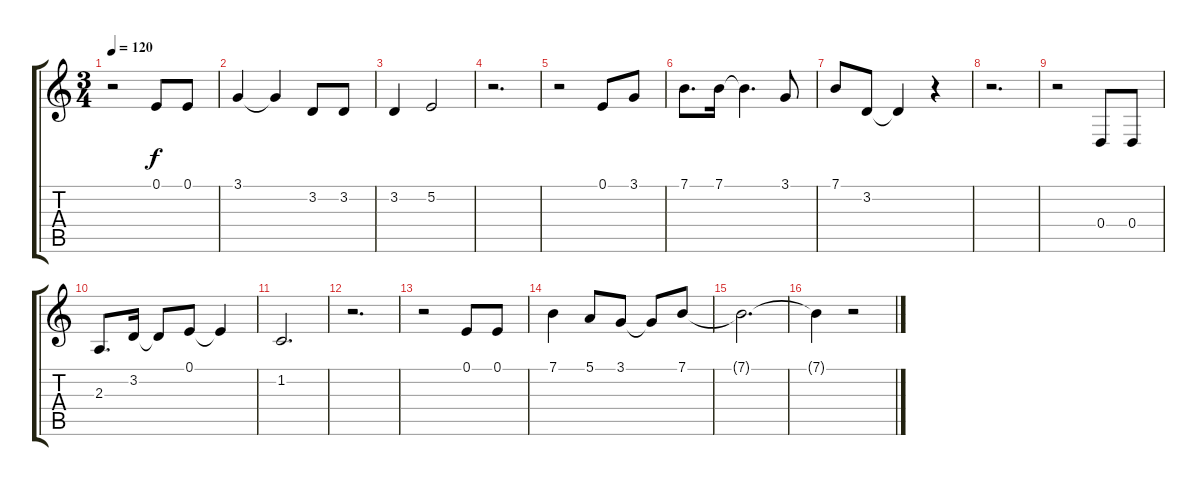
\track "" {instrument synthvoice}
\staff {score tabs}
\tuning (E4 B3 G3 D3 A2 E2) {hide}
\ts (3 4)
\tempo 120
\clef g2
\ks c
r.2{dy f} 0.1.8 0.1.8 |
3.1.4 3.1{t}.4 3.2.8 3.2.8 |
3.2.4 5.2.2 |
r.2{d} |
r.2 0.1.8 3.1.8 |
7.1.8{d} 7.1.16 7.1{t}.4{d} 3.1.8 |
7.1.8 3.2.8 3.2{t}.4 r.4 |
r.2{d} |
r.2 0.4.8 0.4.8 |
2.3.8{d} 3.2.16 3.2{t}.8 0.1.8 0.1{t}.4 |
1.2.2{d} |
r.2{d} |
r.2 0.1.8 0.1.8 |
7.1.4 5.1.8 3.1.8 3.1{t}.8 7.1.8 |
7.1{t}.2{d} |
7.1{t}.4 r.2
